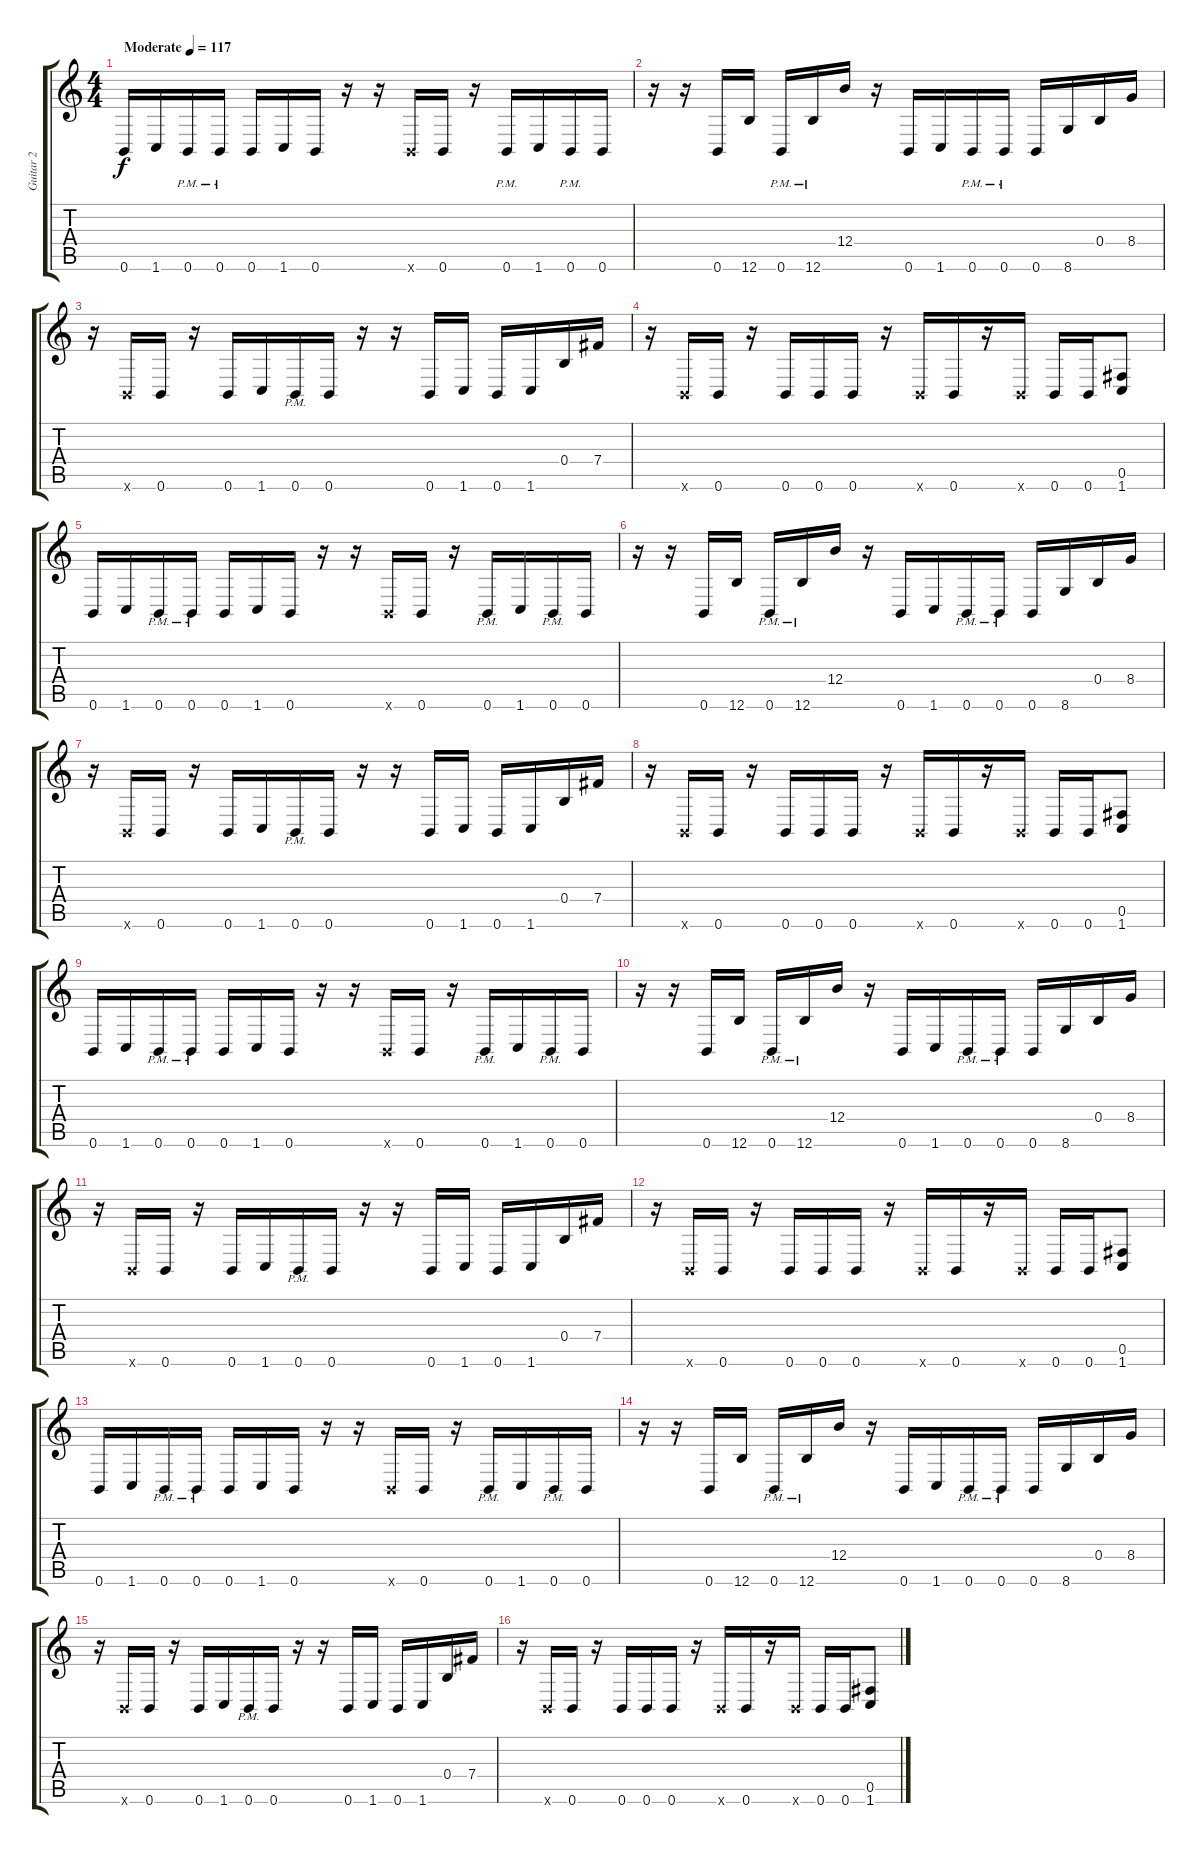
\track ("Guitar 2" "Guitar 2") {instrument overdrivenguitar}
\staff {score tabs}
\tuning (Db4 Ab3 E3 B2 Gb2 B1) {hide}
\ts (4 4)
\tempo (117 "Moderate")
\clef g2
\ks c
0.6.16{dy f instrument overdrivenguitar} 1.6.16 0.6{pm}.16 0.6{pm}.16 0.6.16 1.6.16 0.6.16 r.16 r.16 0.6{x}.16 0.6.16 r.16 0.6{pm}.16 1.6.16 0.6{pm}.16 0.6.16 |
r.16 r.16 0.6.16 12.6.16 0.6{pm}.16 12.6{pm}.16 12.4.16 r.16 0.6.16 1.6.16 0.6{pm}.16 0.6{pm}.16 0.6.16 8.6.16 0.4.16 8.4.16 |
r.16 0.6{x}.16 0.6.16 r.16 0.6.16 1.6.16 0.6{pm}.16 0.6.16 r.16 r.16 0.6.16 1.6.16 0.6.16 1.6.16 0.4.16 7.4.16 |
r.16 0.6{x}.16 0.6.16 r.16 0.6.16 0.6.16 0.6.16 r.16 0.6{x}.16 0.6.16 r.16 0.6{x}.16 0.6.16 0.6.16 (0.5 1.6).8 |
0.6.16 1.6.16 0.6{pm}.16 0.6{pm}.16 0.6.16 1.6.16 0.6.16 r.16 r.16 0.6{x}.16 0.6.16 r.16 0.6{pm}.16 1.6.16 0.6{pm}.16 0.6.16 |
r.16 r.16 0.6.16 12.6.16 0.6{pm}.16 12.6{pm}.16 12.4.16 r.16 0.6.16 1.6.16 0.6{pm}.16 0.6{pm}.16 0.6.16 8.6.16 0.4.16 8.4.16 |
r.16 0.6{x}.16 0.6.16 r.16 0.6.16 1.6.16 0.6{pm}.16 0.6.16 r.16 r.16 0.6.16 1.6.16 0.6.16 1.6.16 0.4.16 7.4.16 |
r.16 0.6{x}.16 0.6.16 r.16 0.6.16 0.6.16 0.6.16 r.16 0.6{x}.16 0.6.16 r.16 0.6{x}.16 0.6.16 0.6.16 (0.5 1.6).8 |
0.6.16 1.6.16 0.6{pm}.16 0.6{pm}.16 0.6.16 1.6.16 0.6.16 r.16 r.16 0.6{x}.16 0.6.16 r.16 0.6{pm}.16 1.6.16 0.6{pm}.16 0.6.16 |
r.16 r.16 0.6.16 12.6.16 0.6{pm}.16 12.6{pm}.16 12.4.16 r.16 0.6.16 1.6.16 0.6{pm}.16 0.6{pm}.16 0.6.16 8.6.16 0.4.16 8.4.16 |
r.16 0.6{x}.16 0.6.16 r.16 0.6.16 1.6.16 0.6{pm}.16 0.6.16 r.16 r.16 0.6.16 1.6.16 0.6.16 1.6.16 0.4.16 7.4.16 |
r.16 0.6{x}.16 0.6.16 r.16 0.6.16 0.6.16 0.6.16 r.16 0.6{x}.16 0.6.16 r.16 0.6{x}.16 0.6.16 0.6.16 (0.5 1.6).8 |
0.6.16 1.6.16 0.6{pm}.16 0.6{pm}.16 0.6.16 1.6.16 0.6.16 r.16 r.16 0.6{x}.16 0.6.16 r.16 0.6{pm}.16 1.6.16 0.6{pm}.16 0.6.16 |
r.16 r.16 0.6.16 12.6.16 0.6{pm}.16 12.6{pm}.16 12.4.16 r.16 0.6.16 1.6.16 0.6{pm}.16 0.6{pm}.16 0.6.16 8.6.16 0.4.16 8.4.16 |
r.16 0.6{x}.16 0.6.16 r.16 0.6.16 1.6.16 0.6{pm}.16 0.6.16 r.16 r.16 0.6.16 1.6.16 0.6.16 1.6.16 0.4.16 7.4.16 |
r.16 0.6{x}.16 0.6.16 r.16 0.6.16 0.6.16 0.6.16 r.16 0.6{x}.16 0.6.16 r.16 0.6{x}.16 0.6.16 0.6.16 (0.5 1.6).8
